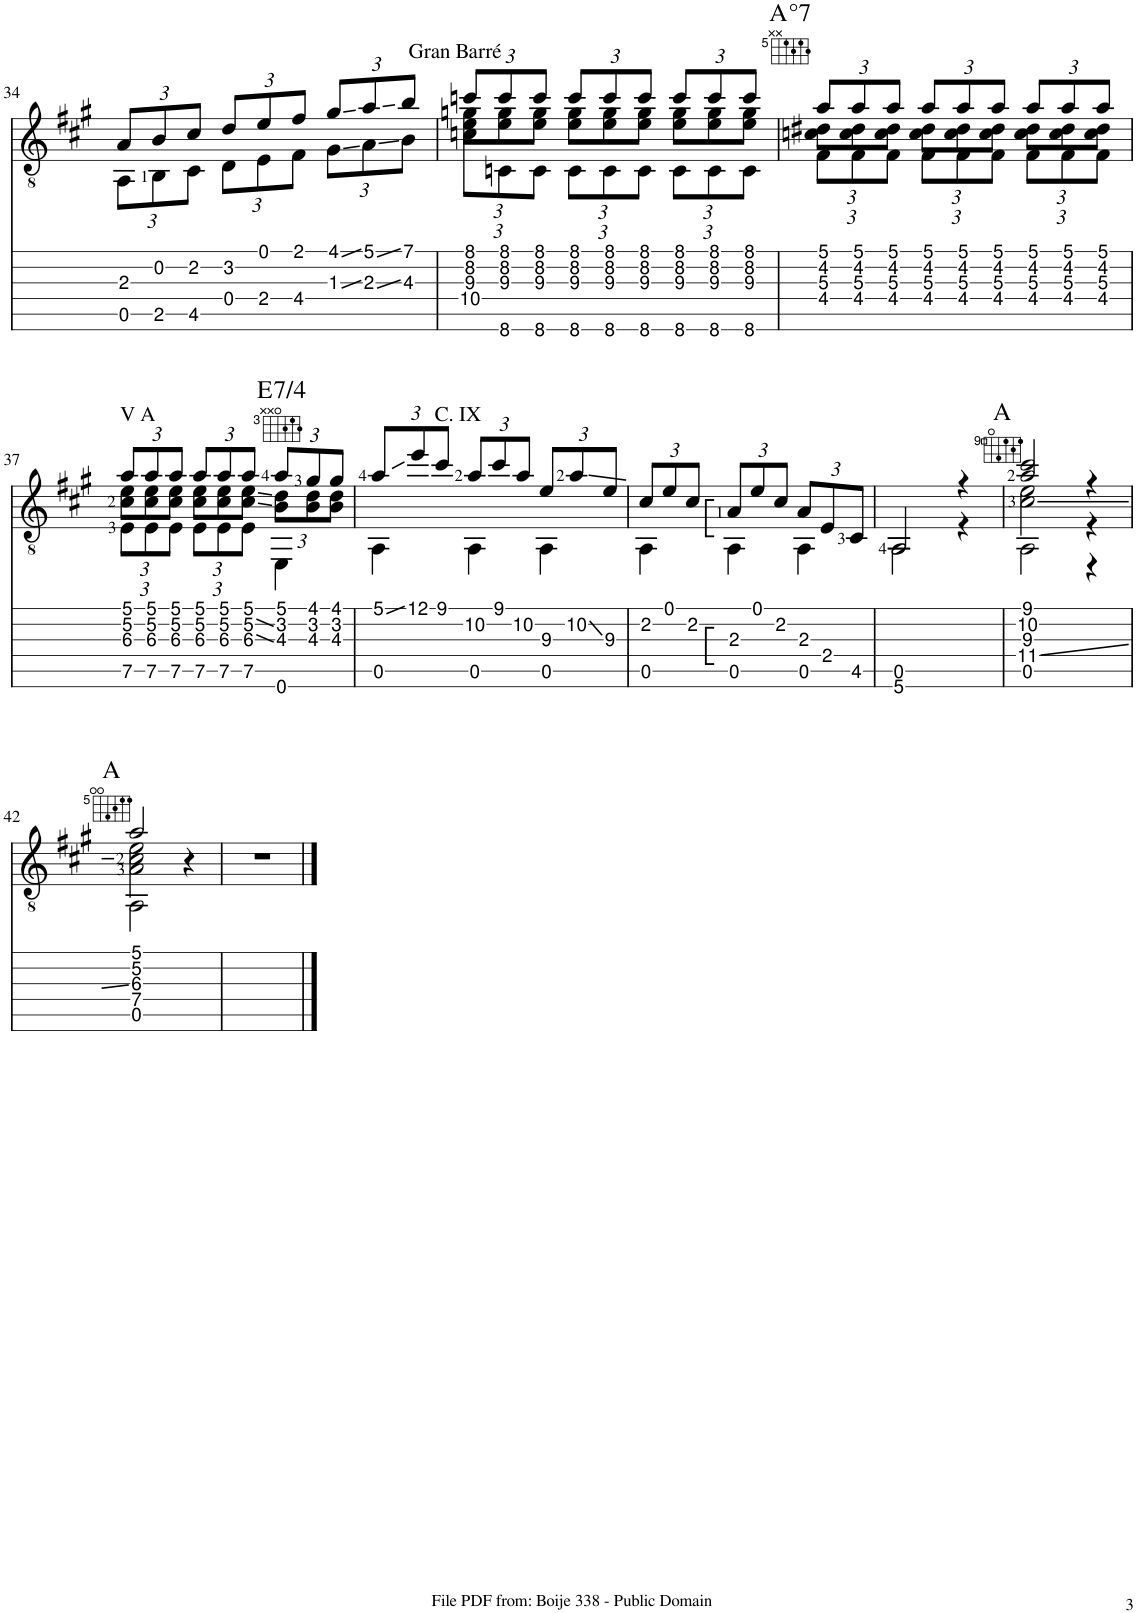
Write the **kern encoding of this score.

**kern	**kern	**harte
*part1	*part1	*part1
*staff2	*staff1	*
*I"Guitar	*	*
*I'Guit.	*	*
!!LO:PB:g=z
*	*clefGv2	*
*k[f#c#g#]	*k[f#c#g#]	*
*M3/4	*M3/4	*
*Xbrackettup	*Xbrackettup	*
=34	=34	=34
*^	*^	*
12AL	12AAL	12A/L	12AA\L	.
12B	12BB	12B/	12BB\	.
12c#J	12C#J	12c#/J	12C#\J	.
12dL	12DL	12d/L	12D\L	.
12e	12E	12e/	12E\	.
12f#J	12F#J	12f#/J	12F#\J	.
12g#L	12G#L	12g#/L	12G#\L	.
12a	12A	12a/	12A\	.
12bJ	12BJ	12b/J	12B\J	.
=35	=35	=35	=35	=35
*	*^	*	*^	*
!	!	!	!LO:TX:a:t=Gran Barré	!	!	!
12ccnL	12e\ 12gn\L	12cnL	12ccn/L	12e\ 12gn\L	12cn\L	.
12cc	12e\ 12g\	12Cn	12cc/	12e\ 12g\	12Cn\	.
12ccJ	12e\ 12g\J	12CJ	12cc/J	12e\ 12g\J	12C\J	.
12ccL	12e\ 12g\L	12CL	12cc/L	12e\ 12g\L	12C\L	.
12cc	12e\ 12g\	12C	12cc/	12e\ 12g\	12C\	.
12ccJ	12e\ 12g\J	12CJ	12cc/J	12e\ 12g\J	12C\J	.
12ccL	12e\ 12g\L	12CL	12cc/L	12e\ 12g\L	12C\L	.
12cc	12e\ 12g\	12C	12cc/	12e\ 12g\	12C\	.
12ccJ	12e\ 12g\J	12CJ	12cc/J	12e\ 12g\J	12C\J	.
=36	=36	=36	=36	=36	=36	=36
!	!	!	!	!	!	!LO:H:kt=°
12aL	12cn\ 12d#X\L	12F#L	12a/L	12cn\ 12d#X\L	12F#\L	.
12a	12c\ 12d#\	12F#	12a/	12c\ 12d#\	12F#\	.
12aJ	12c\ 12d#\J	12F#J	12a/J	12c\ 12d#\J	12F#\J	.
12aL	12c\ 12d#\L	12F#L	12a/L	12c\ 12d#\L	12F#\L	.
12a	12c\ 12d#\	12F#	12a/	12c\ 12d#\	12F#\	.
12aJ	12c\ 12d#\J	12F#J	12a/J	12c\ 12d#\J	12F#\J	.
12aL	12c\ 12d#\L	12F#L	12a/L	12c\ 12d#\L	12F#\L	.
12a	12c\ 12d#\	12F#	12a/	12c\ 12d#\	12F#\	.
12aJ	12c\ 12d#\J	12F#J	12a/J	12c\ 12d#\J	12F#\J	.
!!LO:LB:g=z	!!	!!
=37	=37	=37	=37	=37	=37	=37
!	!	!	!LO:TX:a:t=V A	!	!	!
12aL	12c#\ 12e\L	12EL	12a/L	12c#\ 12e\L	12E\L	.
12a	12c#\ 12e\	12E	12a/	12c#\ 12e\	12E\	.
12aJ	12c#\ 12e\J	12EJ	12a/J	12c#\ 12e\J	12E\J	.
12aL	12c#\ 12e\L	12EL	12a/L	12c#\ 12e\L	12E\L	.
12a	12c#\ 12e\	12E	12a/	12c#\ 12e\	12E\	.
12aJ	12c#\ 12e\J	12EJ	12a/J	12c#\ 12e\J	12E\J	.
!	!	!	!	!	!	!LO:H:kt=7/4
12aL	12B\ 12d\L	4EE	12a/L	12B\ 12d\L	4EE\	E:maj
12g#	12B\ 12d\	.	12g#/	12B\ 12d\	.	.
12g#J	12B\ 12d\J	.	12g#/J	12B\ 12d\J	.	.
*	*v	*v	*	*	*	*
*	*	*	*v	*v	*
=38	=38	=38	=38	=38
12aL	4AA	12a/L	4AA\	.
12ee	.	12ee/	.	.
!	!	!LO:TX:a:t=C. IX	!	!
12cc#J	.	12cc#/J	.	.
12aL	4AA	12a/L	4AA\	.
12cc#	.	12cc#/	.	.
12aJ	.	12a/J	.	.
12eL	4AA	12e/L	4AA\	.
12a	.	12a/	.	.
12eJ	.	12e/J	.	.
=39	=39	=39	=39	=39
12c#L	4AA	12c#/L	4AA\	.
12e	.	12e/	.	.
12c#J	.	12c#/J	.	.
12AL	4AA	12A/L	4AA\	.
12e	.	12e/	.	.
12c#J	.	12c#/J	.	.
12AL	4AA	12A/L	4AA\	.
12E	.	12E/	.	.
12C#J	.	12C#/J	.	.
=40	=40	=40	=40	=40
2AA	2AA	2AA/	2AA\	.
4r	4r	4r	4r	.
=41	=41	=41	=41	=41
*	*^	*	*^	*
2a 2cc#	2c# 2e	2AA	2a/ 2cc#/	2c#\ 2e\	2AA\	A:maj
4r	4r	4r	4r	4r	4r	.
!!LO:LB:g=z	!!	!!
=42	=42	=42	=42	=42	=42	=42
2a	2A 2c# 2e	2AA	2a/	2A\ 2c#\ 2e\	2AA\	A:maj
4r	4ryy	4ryy	4r	4ryy	4ryy	.
*v	*v	*v	*	*	*	*
*	*v	*v	*v	*
=43	=43	=43
2.r	2.r	.
==	==	==
*-	*-	*-
